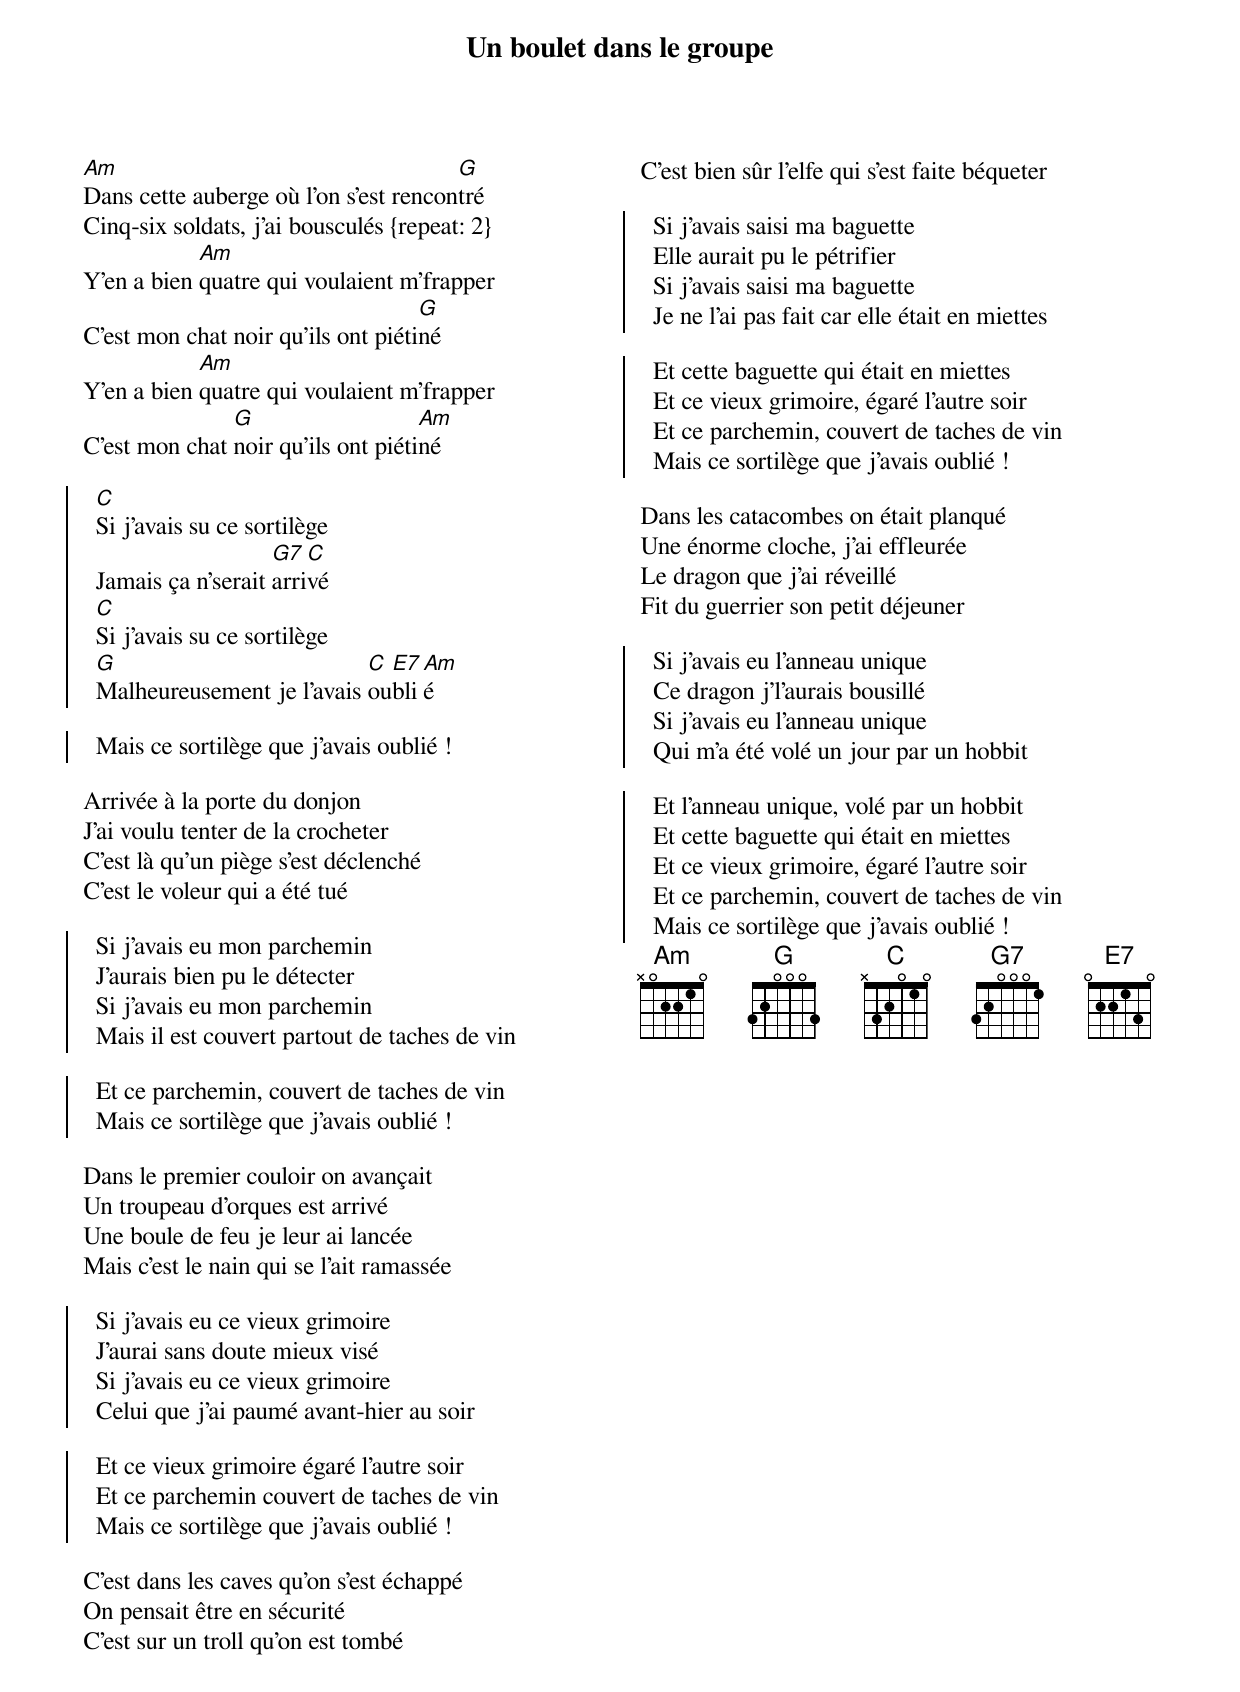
{title: Un boulet dans le groupe}
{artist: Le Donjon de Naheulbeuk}
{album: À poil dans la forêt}
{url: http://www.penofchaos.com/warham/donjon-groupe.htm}
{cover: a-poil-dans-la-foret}
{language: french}
{columns: 2}
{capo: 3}
{define: Am frets X 0 2 2 1 0}
{define: G frets 3 2 0 0 0 3}
{define: C frets X 3 2 0 1 0}
{define: G7 frets 3 2 0 0 0 1}

[Am]Dans cette auberge où l'on s'est rencon[G]tré
Cinq-six soldats, j'ai bousculés {repeat: 2}
Y'en a bien [Am]quatre qui voulaient m'frapper
C'est mon chat noir qu'ils ont piéti[G]né
Y'en a bien [Am]quatre qui voulaient m'frapper
C'est mon chat [G]noir qu'ils ont piéti[Am]né

{start_of_chorus}
  [C]Si j'avais su ce sortilège
  Jamais ça n'serait [G7]arri[C]vé
  [C]Si j'avais su ce sortilège
  [G]Malheureusement je l'avais [C]ou[E7]bli[Am]é
{end_of_chorus}

{start_of_chorus}
  Mais ce sortilège que j'avais oublié !
{end_of_chorus}

Arrivée à la porte du donjon
J'ai voulu tenter de la crocheter
C'est là qu'un piège s'est déclenché
C'est le voleur qui a été tué

{start_of_chorus}
  Si j'avais eu mon parchemin
  J'aurais bien pu le détecter
  Si j'avais eu mon parchemin
  Mais il est couvert partout de taches de vin
{end_of_chorus}

{start_of_chorus}
  Et ce parchemin, couvert de taches de vin
  Mais ce sortilège que j'avais oublié !
{end_of_chorus}

Dans le premier couloir on avançait
Un troupeau d'orques est arrivé
Une boule de feu je leur ai lancée
Mais c'est le nain qui se l'ait ramassée

{start_of_chorus}
  Si j'avais eu ce vieux grimoire
  J'aurai sans doute mieux visé
  Si j'avais eu ce vieux grimoire
  Celui que j'ai paumé avant-hier au soir
{end_of_chorus}

{start_of_chorus}
  Et ce vieux grimoire égaré l'autre soir
  Et ce parchemin couvert de taches de vin
  Mais ce sortilège que j'avais oublié !
{end_of_chorus}

C'est dans les caves qu'on s'est échappé
On pensait être en sécurité
C'est sur un troll qu'on est tombé
C'est bien sûr l'elfe qui s'est faite béqueter

{start_of_chorus}
  Si j'avais saisi ma baguette
  Elle aurait pu le pétrifier
  Si j'avais saisi ma baguette
  Je ne l'ai pas fait car elle était en miettes
{end_of_chorus}

{start_of_chorus}
  Et cette baguette qui était en miettes
  Et ce vieux grimoire, égaré l'autre soir
  Et ce parchemin, couvert de taches de vin
  Mais ce sortilège que j'avais oublié !
{end_of_chorus}

Dans les catacombes on était planqué
Une énorme cloche, j'ai effleurée
Le dragon que j'ai réveillé
Fit du guerrier son petit déjeuner

{start_of_chorus}
  Si j'avais eu l'anneau unique
  Ce dragon j'l'aurais bousillé
  Si j'avais eu l'anneau unique
  Qui m'a été volé un jour par un hobbit
{end_of_chorus}

{start_of_chorus}
  Et l'anneau unique, volé par un hobbit
  Et cette baguette qui était en miettes
  Et ce vieux grimoire, égaré l'autre soir
  Et ce parchemin, couvert de taches de vin
  Mais ce sortilège que j'avais oublié !
{end_of_chorus}
